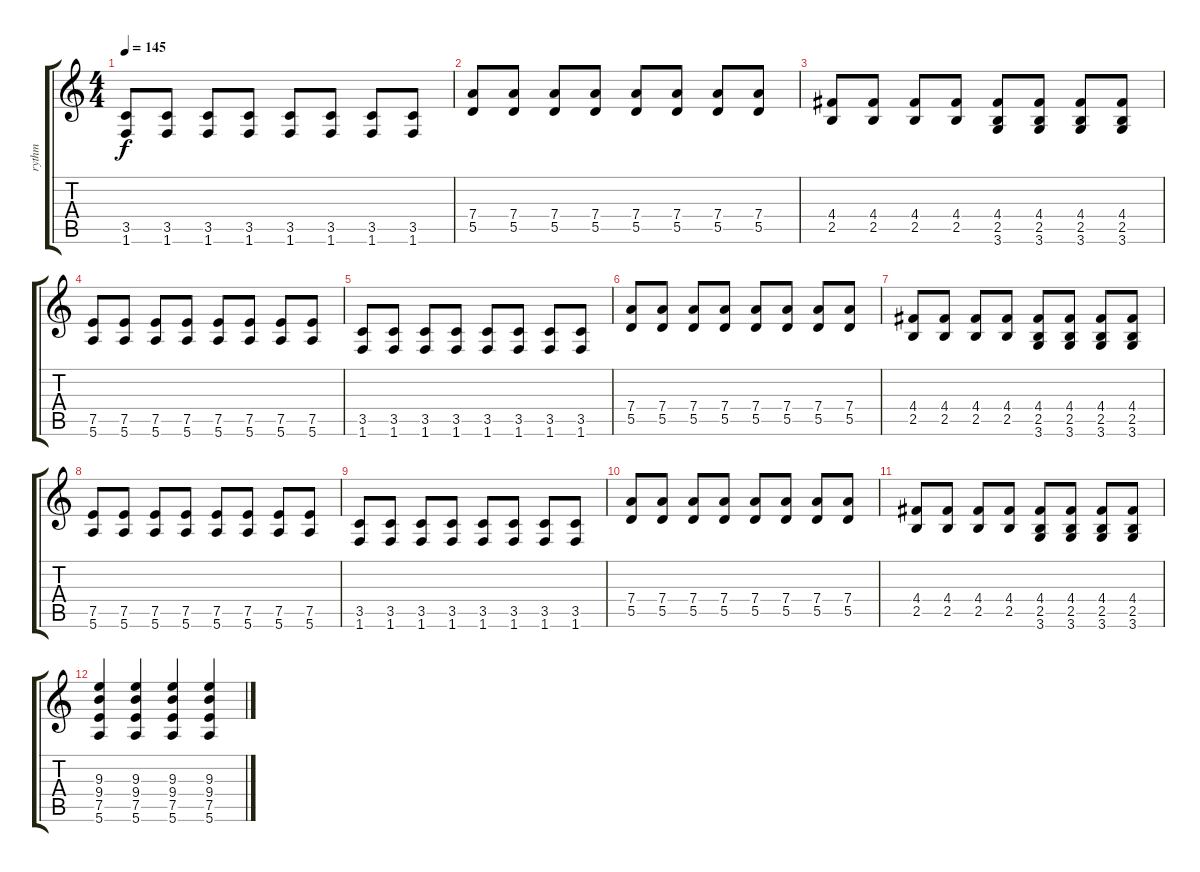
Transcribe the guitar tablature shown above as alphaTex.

\track ("rythm" "rythm") {instrument overdrivenguitar}
\staff {score tabs}
\tuning (E4 B3 G3 D3 A2 E2) {hide}
\ts (4 4)
\tempo 145
\clef g2
\ks c
(3.5 1.6).8{dy f} (3.5 1.6).8 (3.5 1.6).8 (3.5 1.6).8 (3.5 1.6).8 (3.5 1.6).8 (3.5 1.6).8 (3.5 1.6).8 |
(7.4 5.5).8 (7.4 5.5).8 (7.4 5.5).8 (7.4 5.5).8 (7.4 5.5).8 (7.4 5.5).8 (7.4 5.5).8 (7.4 5.5).8 |
(4.4 2.5).8 (4.4 2.5).8 (4.4 2.5).8 (4.4 2.5).8 (4.4 2.5 3.6).8 (4.4 2.5 3.6).8 (4.4 2.5 3.6).8 (4.4 2.5 3.6).8 |
(7.5 5.6).8 (7.5 5.6).8 (7.5 5.6).8 (7.5 5.6).8 (7.5 5.6).8 (7.5 5.6).8 (7.5 5.6).8 (7.5 5.6).8 |
(3.5 1.6).8 (3.5 1.6).8 (3.5 1.6).8 (3.5 1.6).8 (3.5 1.6).8 (3.5 1.6).8 (3.5 1.6).8 (3.5 1.6).8 |
(7.4 5.5).8 (7.4 5.5).8 (7.4 5.5).8 (7.4 5.5).8 (7.4 5.5).8 (7.4 5.5).8 (7.4 5.5).8 (7.4 5.5).8 |
(4.4 2.5).8 (4.4 2.5).8 (4.4 2.5).8 (4.4 2.5).8 (4.4 2.5 3.6).8 (4.4 2.5 3.6).8 (4.4 2.5 3.6).8 (4.4 2.5 3.6).8 |
(7.5 5.6).8 (7.5 5.6).8 (7.5 5.6).8 (7.5 5.6).8 (7.5 5.6).8 (7.5 5.6).8 (7.5 5.6).8 (7.5 5.6).8 |
(3.5 1.6).8 (3.5 1.6).8 (3.5 1.6).8 (3.5 1.6).8 (3.5 1.6).8 (3.5 1.6).8 (3.5 1.6).8 (3.5 1.6).8 |
(7.4 5.5).8 (7.4 5.5).8 (7.4 5.5).8 (7.4 5.5).8 (7.4 5.5).8 (7.4 5.5).8 (7.4 5.5).8 (7.4 5.5).8 |
(4.4 2.5).8 (4.4 2.5).8 (4.4 2.5).8 (4.4 2.5).8 (4.4 2.5 3.6).8 (4.4 2.5 3.6).8 (4.4 2.5 3.6).8 (4.4 2.5 3.6).8 |
(9.3 9.4 7.5 5.6).4 (9.3 9.4 7.5 5.6).4 (9.3 9.4 7.5 5.6).4 (9.3 9.4 7.5 5.6).4
